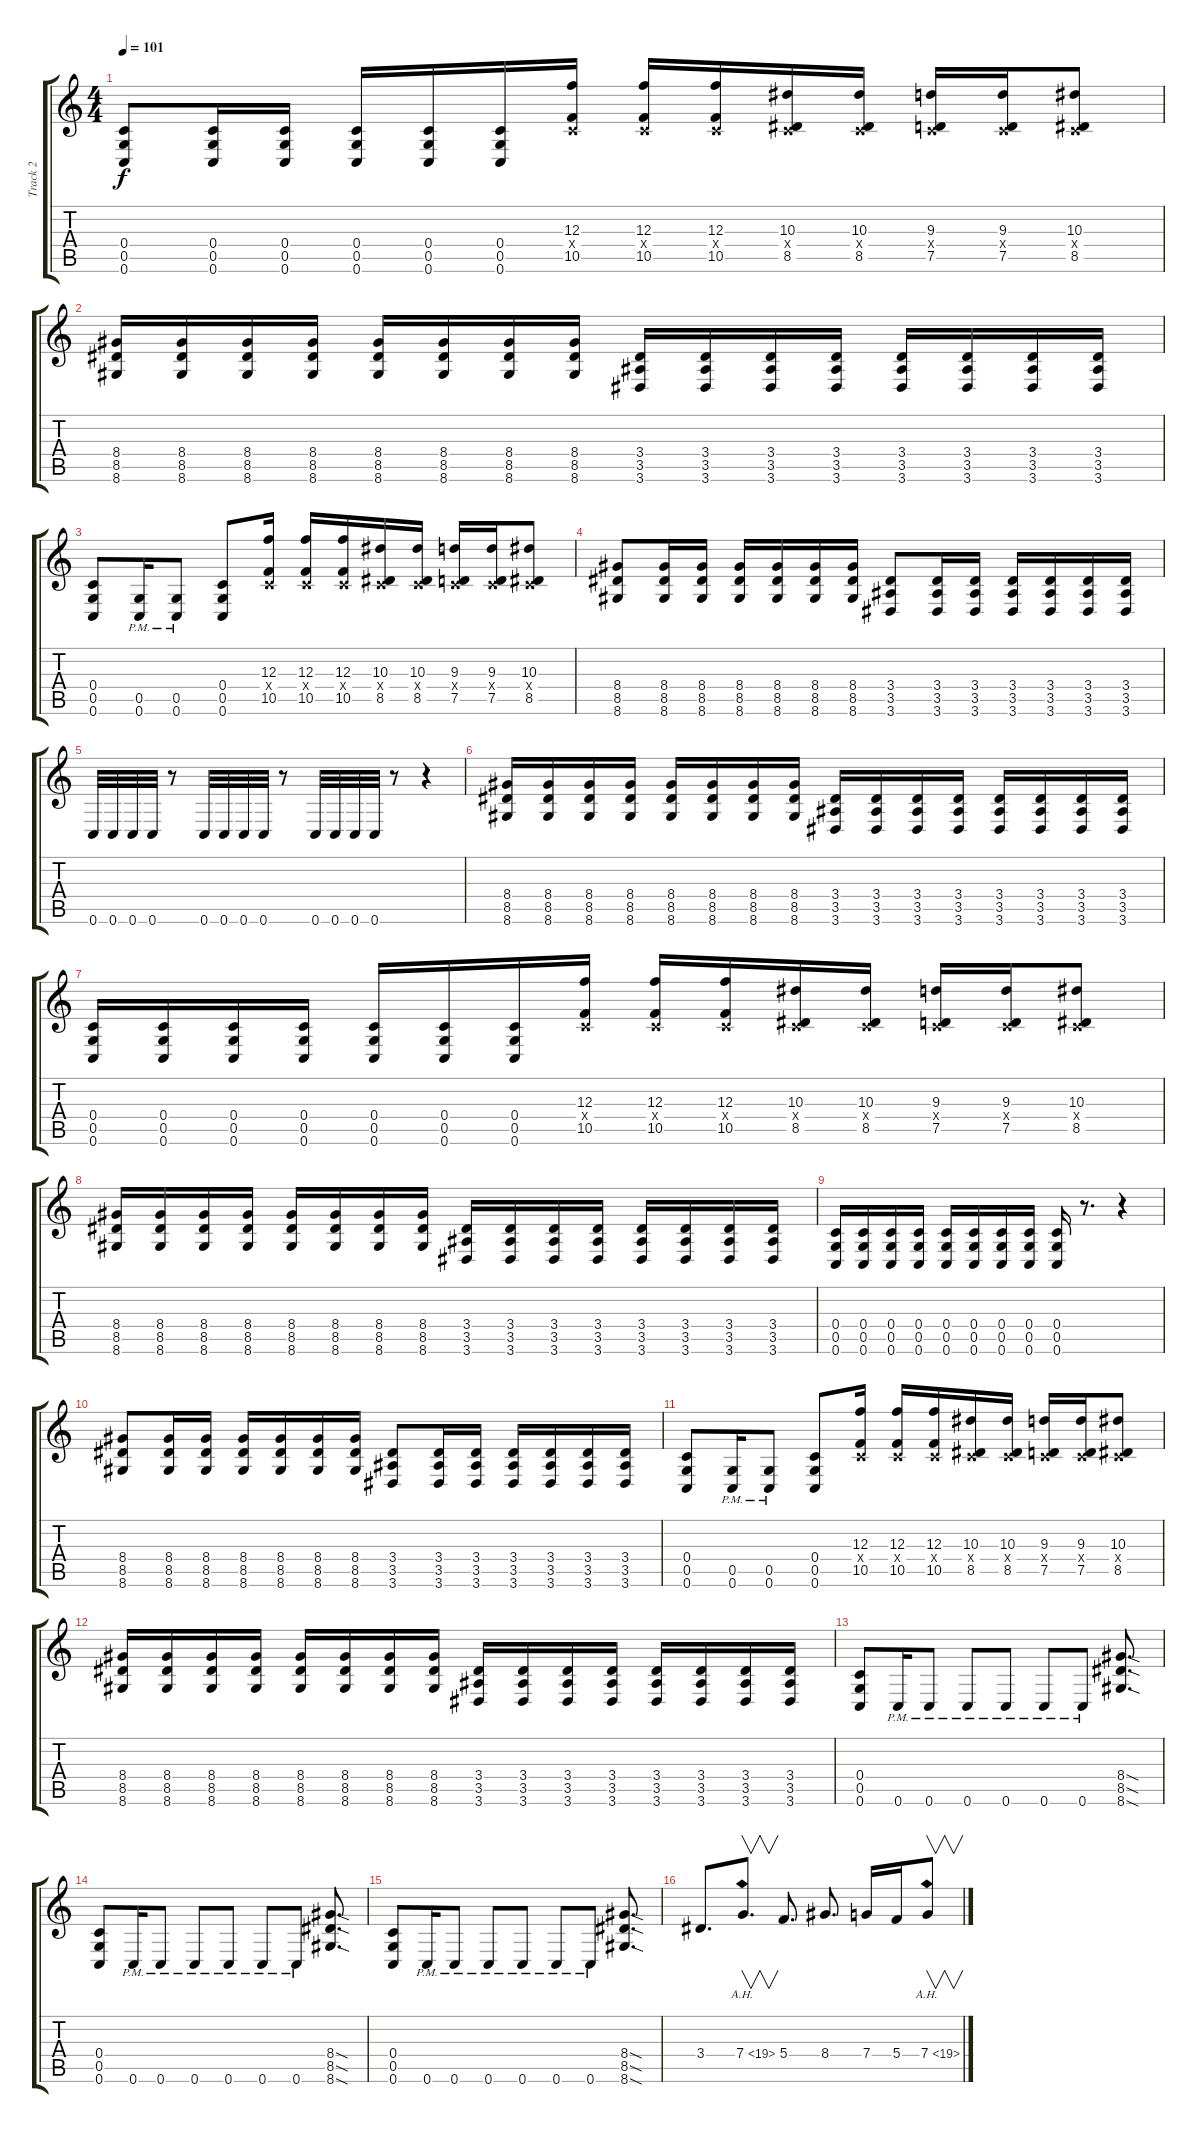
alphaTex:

\track ("Track 2" "Track 2") {instrument distortionguitar}
\staff {score tabs}
\tuning (D4 A3 F3 C3 G2 C2) {hide}
\ts (4 4)
\tempo 101
\clef g2
\ks c
(0.4 0.5 0.6).8{dy f} (0.4 0.5 0.6).16 (0.4 0.5 0.6).16 (0.4 0.5 0.6).16 (0.4 0.5 0.6).16 (0.4 0.5 0.6).16 (12.3 0.4{x} 10.5).16 (12.3 0.4{x} 10.5).16 (12.3 0.4{x} 10.5).16 (10.3 0.4{x} 8.5).16 (10.3 0.4{x} 8.5).16 (9.3 0.4{x} 7.5).16 (9.3 0.4{x} 7.5).16 (10.3 0.4{x} 8.5).8 |
(8.4 8.5 8.6).16 (8.4 8.5 8.6).16 (8.4 8.5 8.6).16 (8.4 8.5 8.6).16 (8.4 8.5 8.6).16 (8.4 8.5 8.6).16 (8.4 8.5 8.6).16 (8.4 8.5 8.6).16 (3.4 3.5 3.6).16 (3.4 3.5 3.6).16 (3.4 3.5 3.6).16 (3.4 3.5 3.6).16 (3.4 3.5 3.6).16 (3.4 3.5 3.6).16 (3.4 3.5 3.6).16 (3.4 3.5 3.6).16 |
(0.4 0.5 0.6).8 (0.5{pm} 0.6{pm}).16 (0.5{pm} 0.6{pm}).8 (0.4 0.5 0.6).8 (12.3 0.4{x} 10.5).16 (12.3 0.4{x} 10.5).16 (12.3 0.4{x} 10.5).16 (10.3 0.4{x} 8.5).16 (10.3 0.4{x} 8.5).16 (9.3 0.4{x} 7.5).16 (9.3 0.4{x} 7.5).16 (10.3 0.4{x} 8.5).8 |
(8.4 8.5 8.6).8 (8.4 8.5 8.6).16 (8.4 8.5 8.6).16 (8.4 8.5 8.6).16 (8.4 8.5 8.6).16 (8.4 8.5 8.6).16 (8.4 8.5 8.6).16 (3.4 3.5 3.6).8 (3.4 3.5 3.6).16 (3.4 3.5 3.6).16 (3.4 3.5 3.6).16 (3.4 3.5 3.6).16 (3.4 3.5 3.6).16 (3.4 3.5 3.6).16 |
0.6.32 0.6.32 0.6.32 0.6.32 r.8 0.6.32 0.6.32 0.6.32 0.6.32 r.8 0.6.32 0.6.32 0.6.32 0.6.32 r.8 r.4 |
(8.4 8.5 8.6).16 (8.4 8.5 8.6).16 (8.4 8.5 8.6).16 (8.4 8.5 8.6).16 (8.4 8.5 8.6).16 (8.4 8.5 8.6).16 (8.4 8.5 8.6).16 (8.4 8.5 8.6).16 (3.4 3.5 3.6).16 (3.4 3.5 3.6).16 (3.4 3.5 3.6).16 (3.4 3.5 3.6).16 (3.4 3.5 3.6).16 (3.4 3.5 3.6).16 (3.4 3.5 3.6).16 (3.4 3.5 3.6).16 |
(0.4 0.5 0.6).16 (0.4 0.5 0.6).16 (0.4 0.5 0.6).16 (0.4 0.5 0.6).16 (0.4 0.5 0.6).16 (0.4 0.5 0.6).16 (0.4 0.5 0.6).16 (12.3 0.4{x} 10.5).16 (12.3 0.4{x} 10.5).16 (12.3 0.4{x} 10.5).16 (10.3 0.4{x} 8.5).16 (10.3 0.4{x} 8.5).16 (9.3 0.4{x} 7.5).16 (9.3 0.4{x} 7.5).16 (10.3 0.4{x} 8.5).8 |
(8.4 8.5 8.6).16 (8.4 8.5 8.6).16 (8.4 8.5 8.6).16 (8.4 8.5 8.6).16 (8.4 8.5 8.6).16 (8.4 8.5 8.6).16 (8.4 8.5 8.6).16 (8.4 8.5 8.6).16 (3.4 3.5 3.6).16 (3.4 3.5 3.6).16 (3.4 3.5 3.6).16 (3.4 3.5 3.6).16 (3.4 3.5 3.6).16 (3.4 3.5 3.6).16 (3.4 3.5 3.6).16 (3.4 3.5 3.6).16 |
(0.4 0.5 0.6).16 (0.4 0.5 0.6).16 (0.4 0.5 0.6).16 (0.4 0.5 0.6).16 (0.4 0.5 0.6).16 (0.4 0.5 0.6).16 (0.4 0.5 0.6).16 (0.4 0.5 0.6).16 (0.4 0.5 0.6).16 r.8{d} r.4 |
(8.4 8.5 8.6).8 (8.4 8.5 8.6).16 (8.4 8.5 8.6).16 (8.4 8.5 8.6).16 (8.4 8.5 8.6).16 (8.4 8.5 8.6).16 (8.4 8.5 8.6).16 (3.4 3.5 3.6).8 (3.4 3.5 3.6).16 (3.4 3.5 3.6).16 (3.4 3.5 3.6).16 (3.4 3.5 3.6).16 (3.4 3.5 3.6).16 (3.4 3.5 3.6).16 |
(0.4 0.5 0.6).8 (0.5{pm} 0.6{pm}).16 (0.5{pm} 0.6{pm}).8 (0.4 0.5 0.6).8 (12.3 0.4{x} 10.5).16 (12.3 0.4{x} 10.5).16 (12.3 0.4{x} 10.5).16 (10.3 0.4{x} 8.5).16 (10.3 0.4{x} 8.5).16 (9.3 0.4{x} 7.5).16 (9.3 0.4{x} 7.5).16 (10.3 0.4{x} 8.5).8 |
(8.4 8.5 8.6).16 (8.4 8.5 8.6).16 (8.4 8.5 8.6).16 (8.4 8.5 8.6).16 (8.4 8.5 8.6).16 (8.4 8.5 8.6).16 (8.4 8.5 8.6).16 (8.4 8.5 8.6).16 (3.4 3.5 3.6).16 (3.4 3.5 3.6).16 (3.4 3.5 3.6).16 (3.4 3.5 3.6).16 (3.4 3.5 3.6).16 (3.4 3.5 3.6).16 (3.4 3.5 3.6).16 (3.4 3.5 3.6).16 |
(0.4 0.5 0.6).8 0.6{pm}.16 0.6{pm}.8 0.6{pm}.8 0.6{pm}.8 0.6{pm}.8 0.6{pm}.8 (8.4{sod} 8.5{sod} 8.6{sod}).8{d} |
(0.4 0.5 0.6).8 0.6{pm}.16 0.6{pm}.8 0.6{pm}.8 0.6{pm}.8 0.6{pm}.8 0.6{pm}.8 (8.4{sod} 8.5{sod} 8.6{sod}).8{d} |
(0.4 0.5 0.6).8 0.6{pm}.16 0.6{pm}.8 0.6{pm}.8 0.6{pm}.8 0.6{pm}.8 0.6{pm}.8 (8.4{sod} 8.5{sod} 8.6{sod}).8{d} |
3.4.8{d} 7.4{ah 12}.8{v d} 5.4.8{d} 8.4.8{d} 7.4.16 5.4.16 7.4{ah 12}.8{v}
